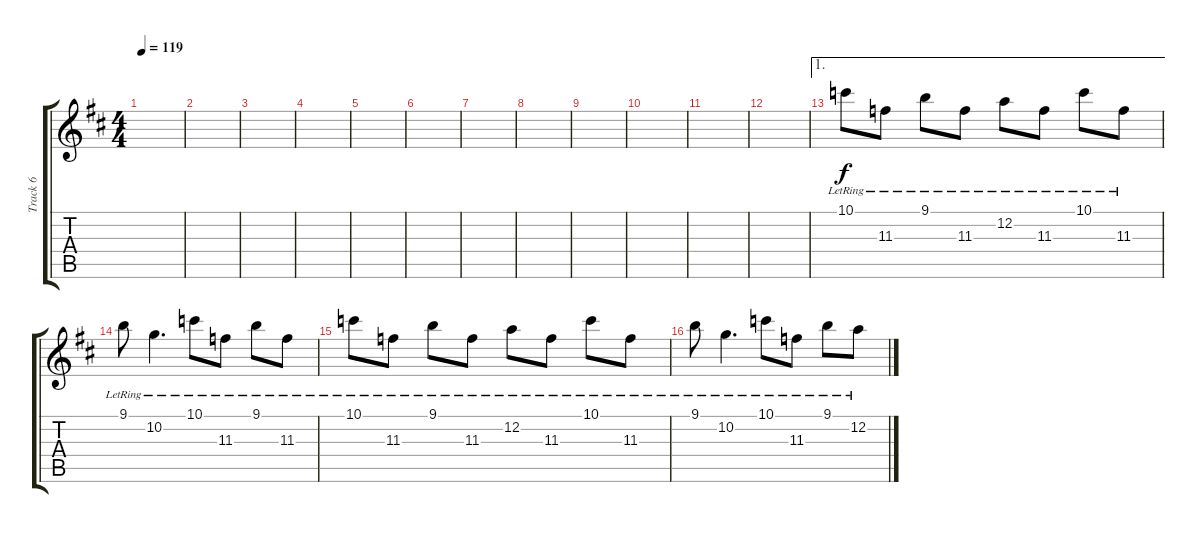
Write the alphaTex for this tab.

\track ("Track 6" "Track 6") {instrument electricguitarclean}
\staff {score tabs}
\tuning (D4 A3 Gb3 D3 A2 D2) {hide}
\ts (4 4)
\tempo 119
\clef g2
\ks d
|
|
|
|
|
|
|
|
|
|
|
|
\ae 1
10.1{lr}.8 11.3{lr}.8 9.1{lr}.8 11.3{lr}.8 12.2{lr}.8 11.3{lr}.8 10.1{lr}.8 11.3{lr}.8 |
9.1{lr}.8 10.2{lr}.4{d} 10.1{lr}.8 11.3{lr}.8 9.1{lr}.8 11.3{lr}.8 |
10.1{lr}.8 11.3{lr}.8 9.1{lr}.8 11.3{lr}.8 12.2{lr}.8 11.3{lr}.8 10.1{lr}.8 11.3{lr}.8 |
9.1{lr}.8 10.2{lr}.4{d} 10.1{lr}.8 11.3{lr}.8 9.1{lr}.8 12.2{lr}.8
